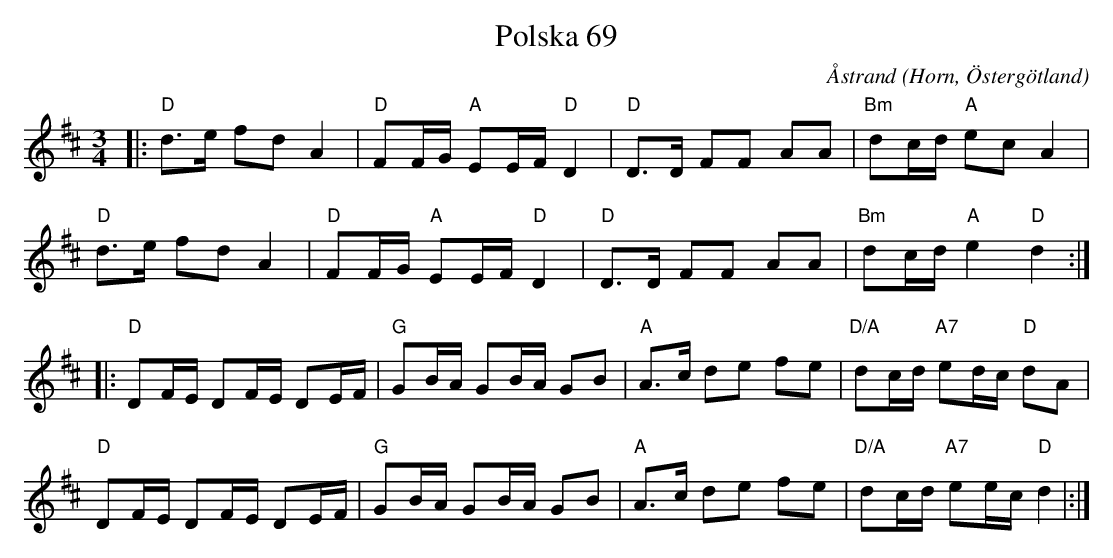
X:1
T:Polska 69
C:Åstrand
O:Horn, Östergötland
M:3/4
L:1/8
K:D
V:1
|:"D"d>e fd A2|"D"FF/G/"A" EE/F/ "D"D2|"D"D>D FF AA|"Bm"dc/d/ "A"ec A2|
"D"d>e fd A2|"D"FF/G/"A" EE/F/ "D"D2|"D"D>D FF AA|"Bm"dc/d/ "A"e2 "D" d2:|
|:"D"DF/E/ DF/E/ DE/F/|"G"GB/A/ GB/A/ GB|"A"A>c de fe|"D/A"dc/d/ "A7"ed/c/ "D"dA|
"D"DF/E/ DF/E/ DE/F/|"G"GB/A/ GB/A/ GB|"A"A>c de fe|"D/A"dc/d/ "A7"ee/c/ "D" d2|:|]
